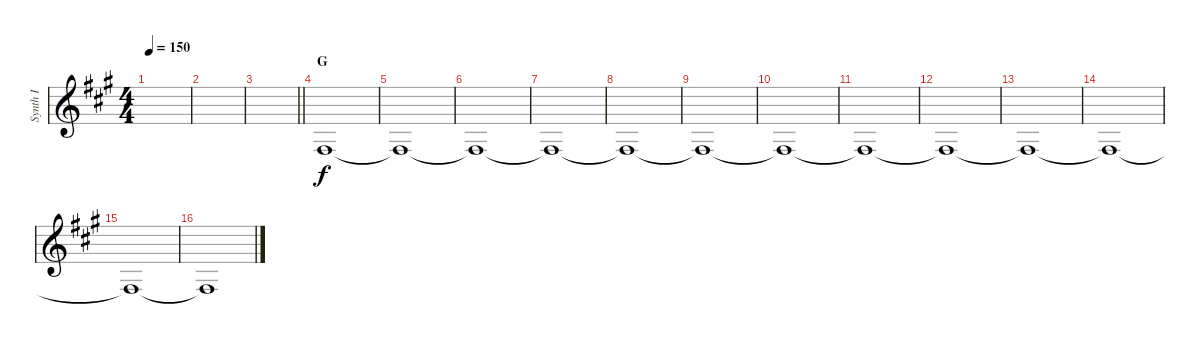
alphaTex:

\track ("Synth I" "Synth I") {instrument pad2warm}
\staff {score}
\tuning (E4 B3 G3 D3 A2 E2) {hide}
\ts (4 4)
\tempo 150
\clef g2
\ks a
|
|
\barLineRight lightlight
|
\section ("" "G")
4.4.1 |
4.4{t}.1 |
4.4{t}.1 |
4.4{t}.1 |
4.4{t}.1 |
4.4{t}.1 |
4.4{t}.1 |
4.4{t}.1 |
4.4{t}.1 |
4.4{t}.1 |
4.4{t}.1 |
4.4{t}.1 |
4.4{t}.1
